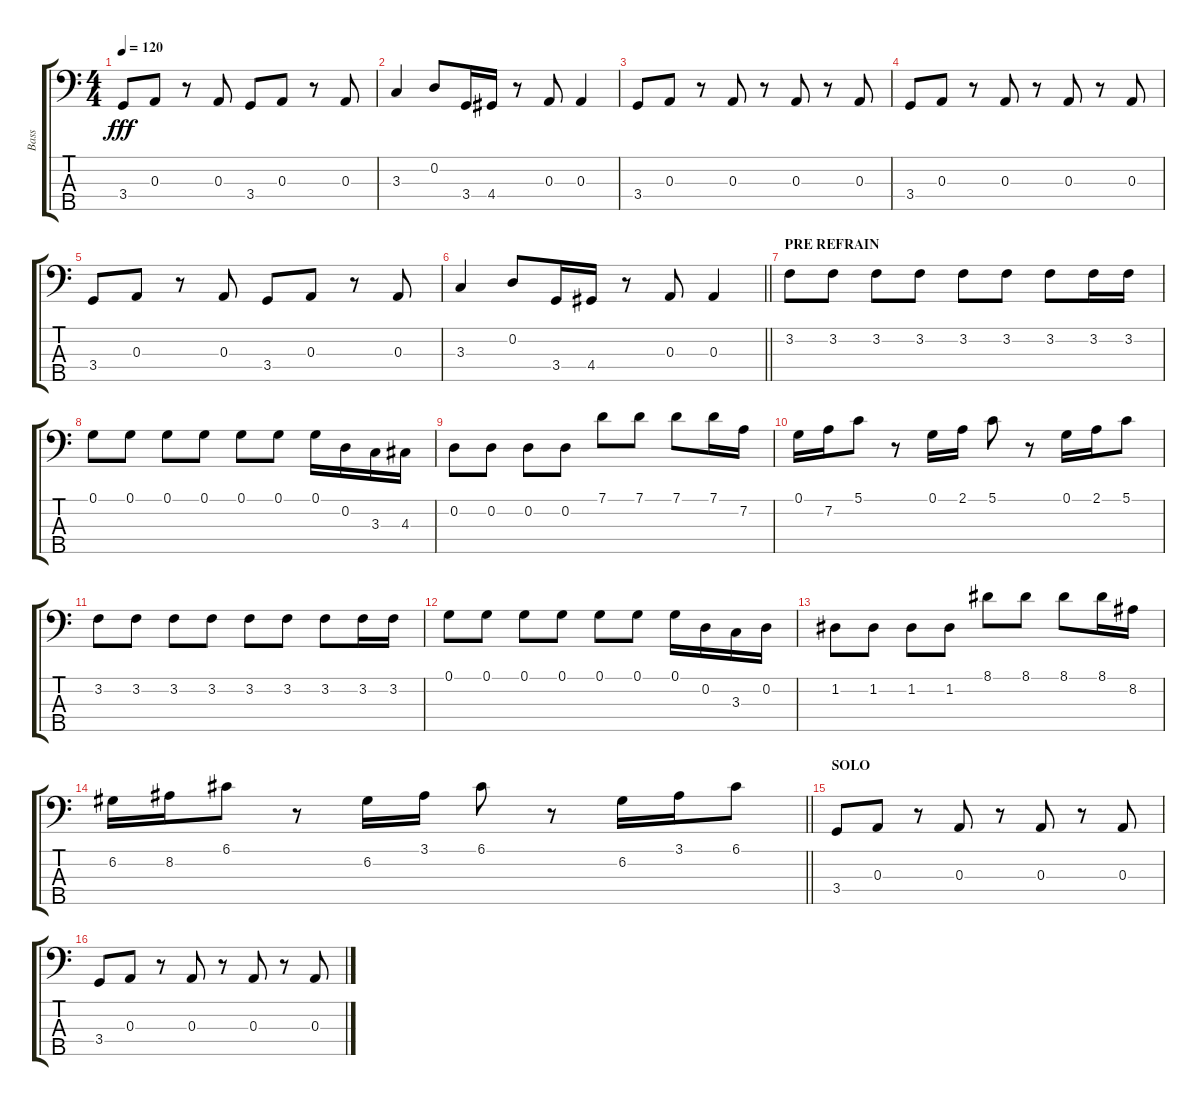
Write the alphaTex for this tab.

\track ("Bass" "Bass") {instrument electricbasspick}
\staff {score tabs}
\tuning (G2 D2 A1 E1 B0) {hide}
\ts (4 4)
\tempo 120
\clef f4
\ks c
3.4.8{dy fff} 0.3.8 r.8 0.3.8 3.4.8 0.3.8 r.8 0.3.8 |
3.3.4 0.2.8 3.4.16 4.4.16 r.8 0.3.8 0.3.4 |
3.4.8 0.3.8 r.8 0.3.8 r.8 0.3.8 r.8 0.3.8 |
3.4.8 0.3.8 r.8 0.3.8 r.8 0.3.8 r.8 0.3.8 |
3.4.8 0.3.8 r.8 0.3.8 3.4.8 0.3.8 r.8 0.3.8 |
\barLineRight lightlight
3.3.4 0.2.8 3.4.16 4.4.16 r.8 0.3.8 0.3.4 |
\section ("" "PRE REFRAIN")
3.2.8 3.2.8 3.2.8 3.2.8 3.2.8 3.2.8 3.2.8 3.2.16 3.2.16 |
0.1.8 0.1.8 0.1.8 0.1.8 0.1.8 0.1.8 0.1.16 0.2.16 3.3.16 4.3.16 |
0.2.8 0.2.8 0.2.8 0.2.8 7.1.8 7.1.8 7.1.8 7.1.16 7.2.16 |
0.1.16 7.2.16 5.1.8 r.8 0.1.16 2.1.16 5.1.8 r.8 0.1.16 2.1.16 5.1.8 |
3.2.8 3.2.8 3.2.8 3.2.8 3.2.8 3.2.8 3.2.8 3.2.16 3.2.16 |
0.1.8 0.1.8 0.1.8 0.1.8 0.1.8 0.1.8 0.1.16 0.2.16 3.3.16 0.2.16 |
1.2.8 1.2.8 1.2.8 1.2.8 8.1.8 8.1.8 8.1.8 8.1.16 8.2.16 |
\barLineRight lightlight
6.2.16 8.2.16 6.1.8 r.8 6.2.16 3.1.16 6.1.8 r.8 6.2.16 3.1.16 6.1.8 |
\section ("" "SOLO")
3.4.8 0.3.8 r.8 0.3.8 r.8 0.3.8 r.8 0.3.8 |
3.4.8 0.3.8 r.8 0.3.8 r.8 0.3.8 r.8 0.3.8
